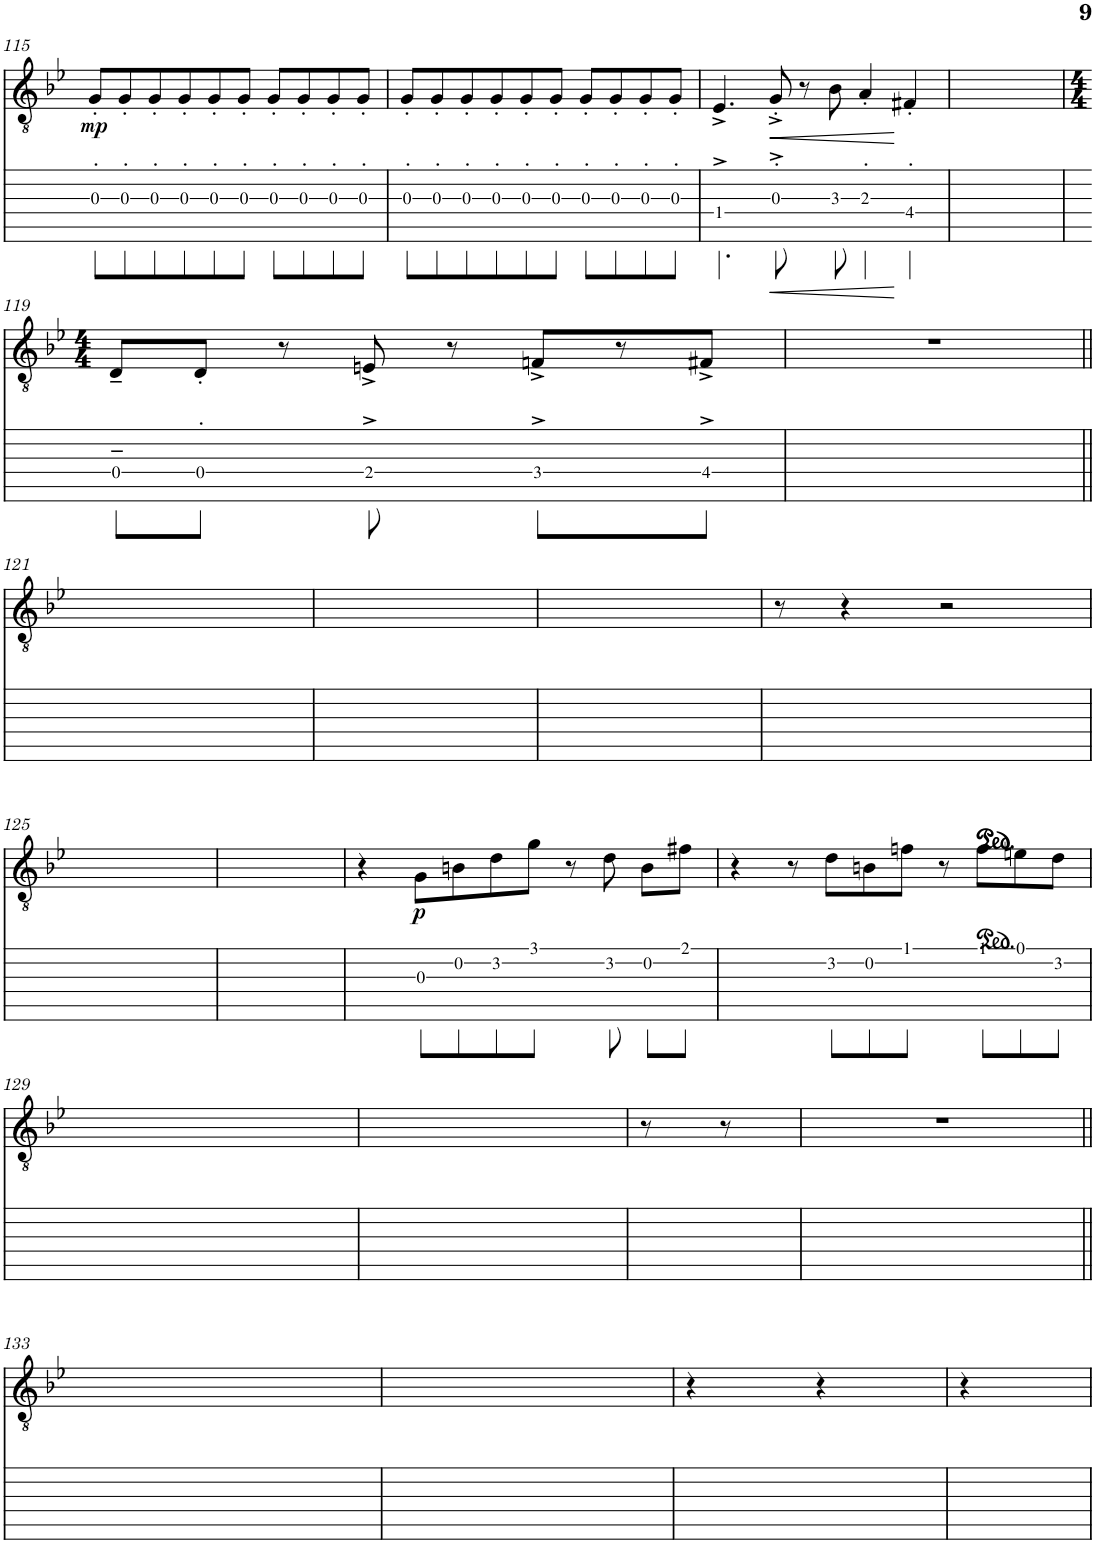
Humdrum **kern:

**kern	**kern	**dynam
*part1	*part1	*part1
*staff2	*staff1	*staff1/2
*I"Classical Guitar	*	*
*I'Guit.	*	*
!!LO:PB:g=z
*	*clefGv2	*
*k[b-e-]	*k[b-e-]	*
*M5/4	*M5/4	*
=115	=115	=115
!	!	!LO:DY:b
8G'\L	8G'/L	mp
8G'\	8G'/	.
8G'\	8G'/	.
8G'\	8G'/	.
8G'\	8G'/	.
8G'\J	8G'/J	.
8G'\L	8G'/L	.
8G'\	8G'/	.
8G'\	8G'/	.
8G'\J	8G'/J	.
=116	=116	=116
8G'\L	8G'/L	.
8G'\	8G'/	.
8G'\	8G'/	.
8G'\	8G'/	.
8G'\	8G'/	.
8G'\J	8G'/J	.
8G'\L	8G'/L	.
8G'\	8G'/	.
8G'\	8G'/	.
8G'\J	8G'/J	.
=117	=117	=117
4.E-^\	4.E-^/	.
!	!	!LO:HP:b
8G'^\	8G'^/	<
8r	8r	.
8B-\	8B-\	.
4A'\	4A'/	.
4F#X'\	4F#X'/	[
=118	=118	=118
1ryy	1ryy	.
4ryy	4ryy	.
!!LO:LB:g=z
=119	=119	=119
*M4/4	*M4/4	*
8D~\L	8D~/L	.
8D'\J	8D'/J	.
8r	8r	.
8En^\	8En^/	.
8r	8r	.
8Fn^\L	8Fn^/L	.
8r	8r	.
8F#X^\J	8F#X^/J	.
=120	=120	=120
1r	1r	.
!!LO:LB:g=z
=121||	=121||	=121||
1ryy	1ryy	.
=122	=122	=122
1ryy	1ryy	.
=123	=123	=123
1ryy	1ryy	.
=124	=124	=124
8r	8r	.
4r	4r	.
2r	2r	.
!!LO:LB:g=z
=125	=125	=125
1ryy	1ryy	.
=126	=126	=126
1ryy	1ryy	.
=127	=127	=127
4r	4r	.
!	!	!LO:DY:b
8G\L	8G\L	p
8Bn\	8Bn\	.
8d\	8d\	.
8g\J	8g\J	.
8r	8r	.
8d\	8d\	.
8B\L	8B\L	.
8f#X\J	8f#X\J	.
=128	=128	=128
4r	4r	.
8r	8r	.
8d\L	8d\L	.
8Bn\	8Bn\	.
8fn\J	8fn\J	.
8r	8r	.
8f\L	8f\L	.
8en\	8en\	.
8d\J	8d\J	.
!!LO:LB:g=z
=129	=129	=129
1ryy	1ryy	.
=130	=130	=130
1ryy	1ryy	.
=131	=131	=131
8r	8r	.
8r	8r	.
=132	=132	=132
1r	1r	.
!!LO:LB:g=z
=133||	=133||	=133||
1ryy	1ryy	.
=134	=134	=134
1ryy	1ryy	.
=135	=135	=135
4r	4r	.
4r	4r	.
=136	=136	=136
4r	4r	.
=	=	=
*-	*-	*-
